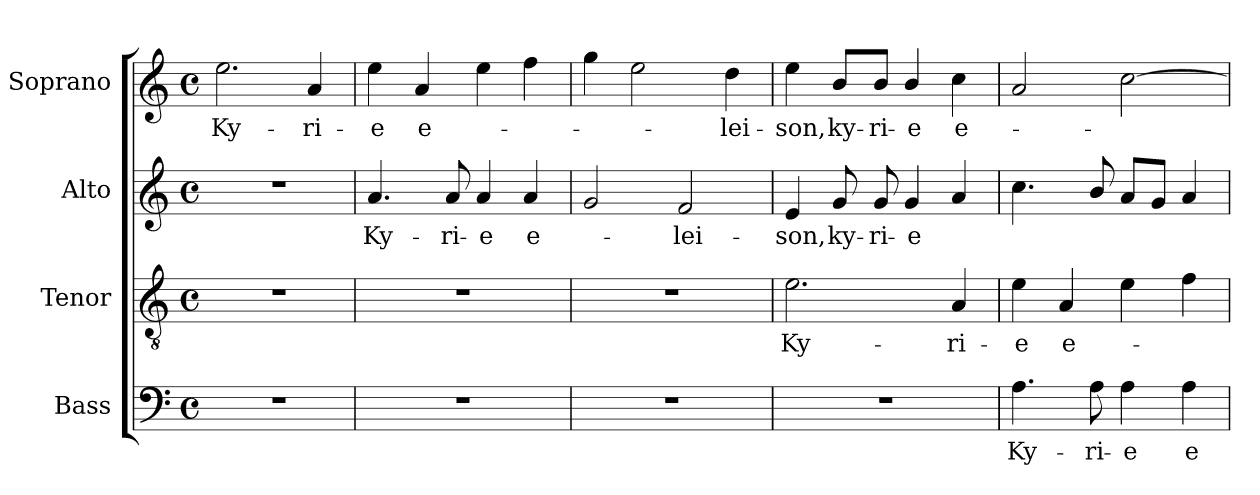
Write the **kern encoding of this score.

**kern	**text	**kern	**text	**kern	**text	**kern	**text
*part4	*part4	*part3	*part3	*part2	*part2	*part1	*part1
*staff4	*staff4	*staff3	*staff3	*staff2	*staff2	*staff1	*staff1
*I"Bass	*	*I"Tenor	*	*I"Alto	*	*I"Soprano	*
*I'B.	*	*I'T.	*	*I'A.	*	*I'S.	*
!!LO:PB:g=z
*clefF4	*	*clefGv2	*	*clefG2	*	*clefG2	*
*	*	*ITrd7c12	*	*	*	*	*
*k[]	*	*k[]	*	*k[]	*	*k[]	*
*C:	*	*C:	*	*C:	*	*C:	*
*M4/4	*	*M4/4	*	*M4/4	*	*M4/4	*
*met(c)	*	*met(c)	*	*met(c)	*	*met(c)	*
=1	=1	=1	=1	=1	=1	=1	=1
!	!	!	!	!	!	!	!LO:LY:b:color=#000000
1r	.	1r	.	1r	.	2.eei\	Ky-
!	!	!	!	!	!	!	!LO:LY:b:color=#000000
.	.	.	.	.	.	4ai/	-ri-
=2	=2	=2	=2	=2	=2	=2	=2
!	!	!	!	!	!LO:LY:b:color=#000000	!	!
!	!	!	!	!	!	!	!LO:LY:b:color=#000000
1r	.	1r	.	4.ai/	Ky-	4eei\	-e
!	!	!	!	!	!	!	!LO:LY:b:color=#000000
.	.	.	.	.	.	4ai/	e-
!	!	!	!	!	!LO:LY:b:color=#000000	!	!
.	.	.	.	8ai/	-ri-	.	.
!	!	!	!	!	!LO:LY:b:color=#000000	!	!
.	.	.	.	4ai/	-e	4eei\	.
!	!	!	!	!	!LO:LY:b:color=#000000	!	!
.	.	.	.	4ai/	e-	4ffi\	.
=3	=3	=3	=3	=3	=3	=3	=3
1r	.	1r	.	2gi/	.	4ggi\	.
.	.	.	.	.	.	2eei\	.
!	!	!	!	!	!LO:LY:b:color=#000000	!	!
.	.	.	.	2fi/	-lei-	.	.
!	!	!	!	!	!	!	!LO:LY:b:color=#000000
.	.	.	.	.	.	4ddi\	-lei-
=4	=4	=4	=4	=4	=4	=4	=4
!	!	!	!LO:LY:b:color=#000000	!	!	!	!
!	!	!	!	!	!LO:LY:b:color=#000000	!	!
!	!	!	!	!	!	!	!LO:LY:b:color=#000000
1r	.	2.Ei\	Ky-	4ei/	-son,	4eei\	-son,
!	!	!	!	!	!LO:LY:b:color=#000000	!	!
!	!	!	!	!	!	!	!LO:LY:b:color=#000000
.	.	.	.	8gi/	ky-	8bi/L	ky-
!	!	!	!	!	!LO:LY:b:color=#000000	!	!
!	!	!	!	!	!	!	!LO:LY:b:color=#000000
.	.	.	.	8gi/	-ri-	8bi/J	-ri-
!	!	!	!	!	!LO:LY:b:color=#000000	!	!
!	!	!	!	!	!	!	!LO:LY:b:color=#000000
.	.	.	.	4gi/	-e	4bi/	-e
!	!	!	!LO:LY:b:color=#000000	!	!	!	!
!	!	!	!	!	!	!	!LO:LY:b:color=#000000
.	.	4AAi/	-ri-	4ai/	.	4cci\	e-
!!LO:LB:g=z
=5	=5	=5	=5	=5	=5	=5	=5
!	!LO:LY:b:color=#000000	!	!	!	!	!	!
!	!	!	!LO:LY:b:color=#000000	!	!	!	!
4.Ai\	Ky-	4Ei\	-e	4.cci\	.	2ai/	.
!	!	!	!LO:LY:b:color=#000000	!	!	!	!
.	.	4AAi/	e-	.	.	.	.
!	!LO:LY:b:color=#000000	!	!	!	!	!	!
8Ai\	-ri-	.	.	8bi/	.	.	.
!	!LO:LY:b:color=#000000	!	!	!	!	!	!
4Ai\	-e	4Ei\	.	8ai/L	.	[2cci\	.
.	.	.	.	8gi/J	.	.	.
!	!LO:LY:b:color=#000000	!	!	!	!	!	!
4Ai\	e-	4Fi\	.	4ai/	.	.	.
=	=	=	=	=	=	=	=
*-	*-	*-	*-	*-	*-	*-	*-
